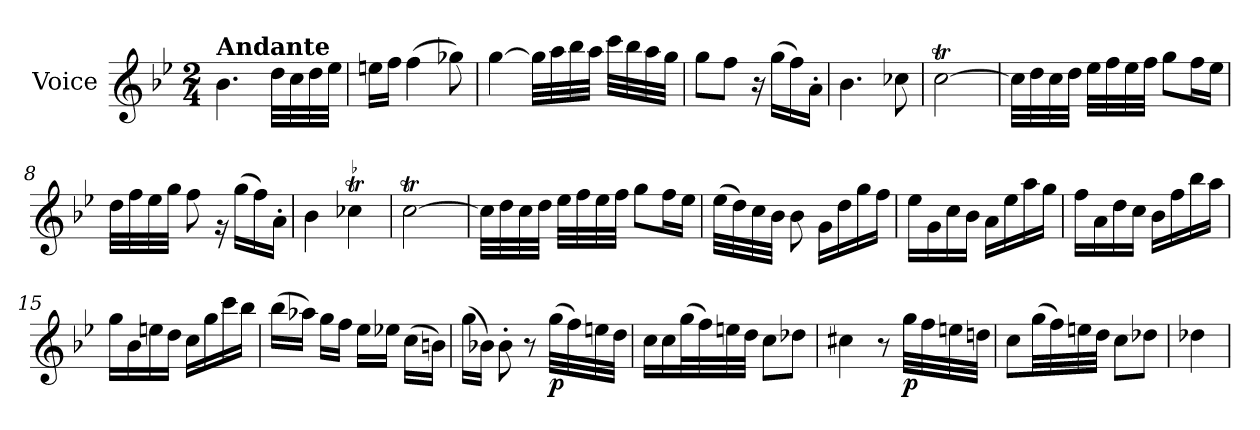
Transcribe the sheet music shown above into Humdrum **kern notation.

**kern	**dynam
*part1	*part1
*staff1	*staff1
*I"Voice	*
*clefG2	*
*k[b-e-]	*
*B-:	*
*M2/4	*
=1	=1
!LO:TX:a:B:t=Andante	!
4.b-\	.
32dd\LLL	.
32cc\	.
32dd\	.
32ee-\JJJ	.
=2	=2
16een\LL	.
16ff\JJ	.
(>4ff\	.
8gg-Xi\)	.
=3	=3
[4gg\	.
32gg\LLL]	.
32aa\	.
32bb-\	.
32aa\JJJ	.
32ccc\LLL	.
32bb-\	.
32aa\	.
32gg\JJJ	.
=4	=4
8gg\L	.
8ff\J	.
16r	.
(>16gg\LL	.
16ff\)	.
16a'>\JJ	.
=5	=5
4.b-\	.
8cc-Xi\	.
=6	=6
[2ccT\	.
!!LO:LB:g=z
=7	=7
32cc\LLL]	.
32dd\	.
32cc\	.
32dd\JJJ	.
32ee-\LLL	.
32ff\	.
32ee-\	.
32ff\JJJ	.
8gg\L	.
16ff\L	.
16ee-\JJ	.
=8	=8
32dd\LLL	.
32ff\	.
32ee-\	.
32gg\JJJ	.
8ff\	.
16rg	.
(>16gg\LL	.
16ff\)	.
16a'>\JJ	.
=9	=9
4b-\	.
4cc-XTi\	.
=10	=10
[2ccT\	.
=11	=11
32cc\LLL]	.
32dd\	.
32cc\	.
32dd\JJJ	.
32ee-\LLL	.
32ff\	.
32ee-\	.
32ff\JJJ	.
8gg\L	.
16ff\L	.
16ee-\JJ	.
!!LO:LB:g=z
=12	=12
(>32ee-\LLL	.
32dd\)	.
32cc\	.
32b-\JJJ	.
8b-\	.
16g\LL	.
16dd\	.
16gg\	.
16ff\JJ	.
=13	=13
16ee-\LL	.
16g\	.
16cc\	.
16b-\JJ	.
16a\LL	.
16ee-\	.
16aa\	.
16gg\JJ	.
=14	=14
16ff\LL	.
16a\	.
16dd\	.
16cc\JJ	.
16b-\LL	.
16ff\	.
16bb-\	.
16aa\JJ	.
=15	=15
16gg\LL	.
16b-\	.
16een\	.
16dd\JJ	.
16cc\LL	.
16gg\	.
16ccc\	.
16bb-\JJ	.
!!LO:LB:g=z
=16	=16
(>16bb-\LL	.
16aa-X\JJ)	.
16gg\LL	.
16ff\JJ	.
16ee-\LL	.
16ee-X\JJ	.
(>16cc\LL	.
16bn\JJ)	.
!!LO:LB:g=z
=17	=17
(>16gg\LL	.
16b-X\JJ)	.
8b-'>\	.
8r	.
!	!LO:DY:b
(>32gg\LLL	p
32ff\)	.
32een\	.
32dd\JJJ	.
=18	=18
16cc\LL	.
16cc\	.
(>32gg\L	.
32ff\)	.
32een\	.
32dd\JJJ	.
8cc\L	.
8dd-X\J	.
=19	=19
4cc#Xi\	.
8r	.
!	!LO:DY:b
32gg\LLL	p
32ff\	.
32een\	.
32ddn\JJJ	.
=20	=20
8cc\L	.
(>32gg\LL	.
32ff\)	.
32een\	.
32dd\JJJ	.
8cc\L	.
8dd-X\J	.
=21	=21
4dd-X\	.
=	=
*-	*-
